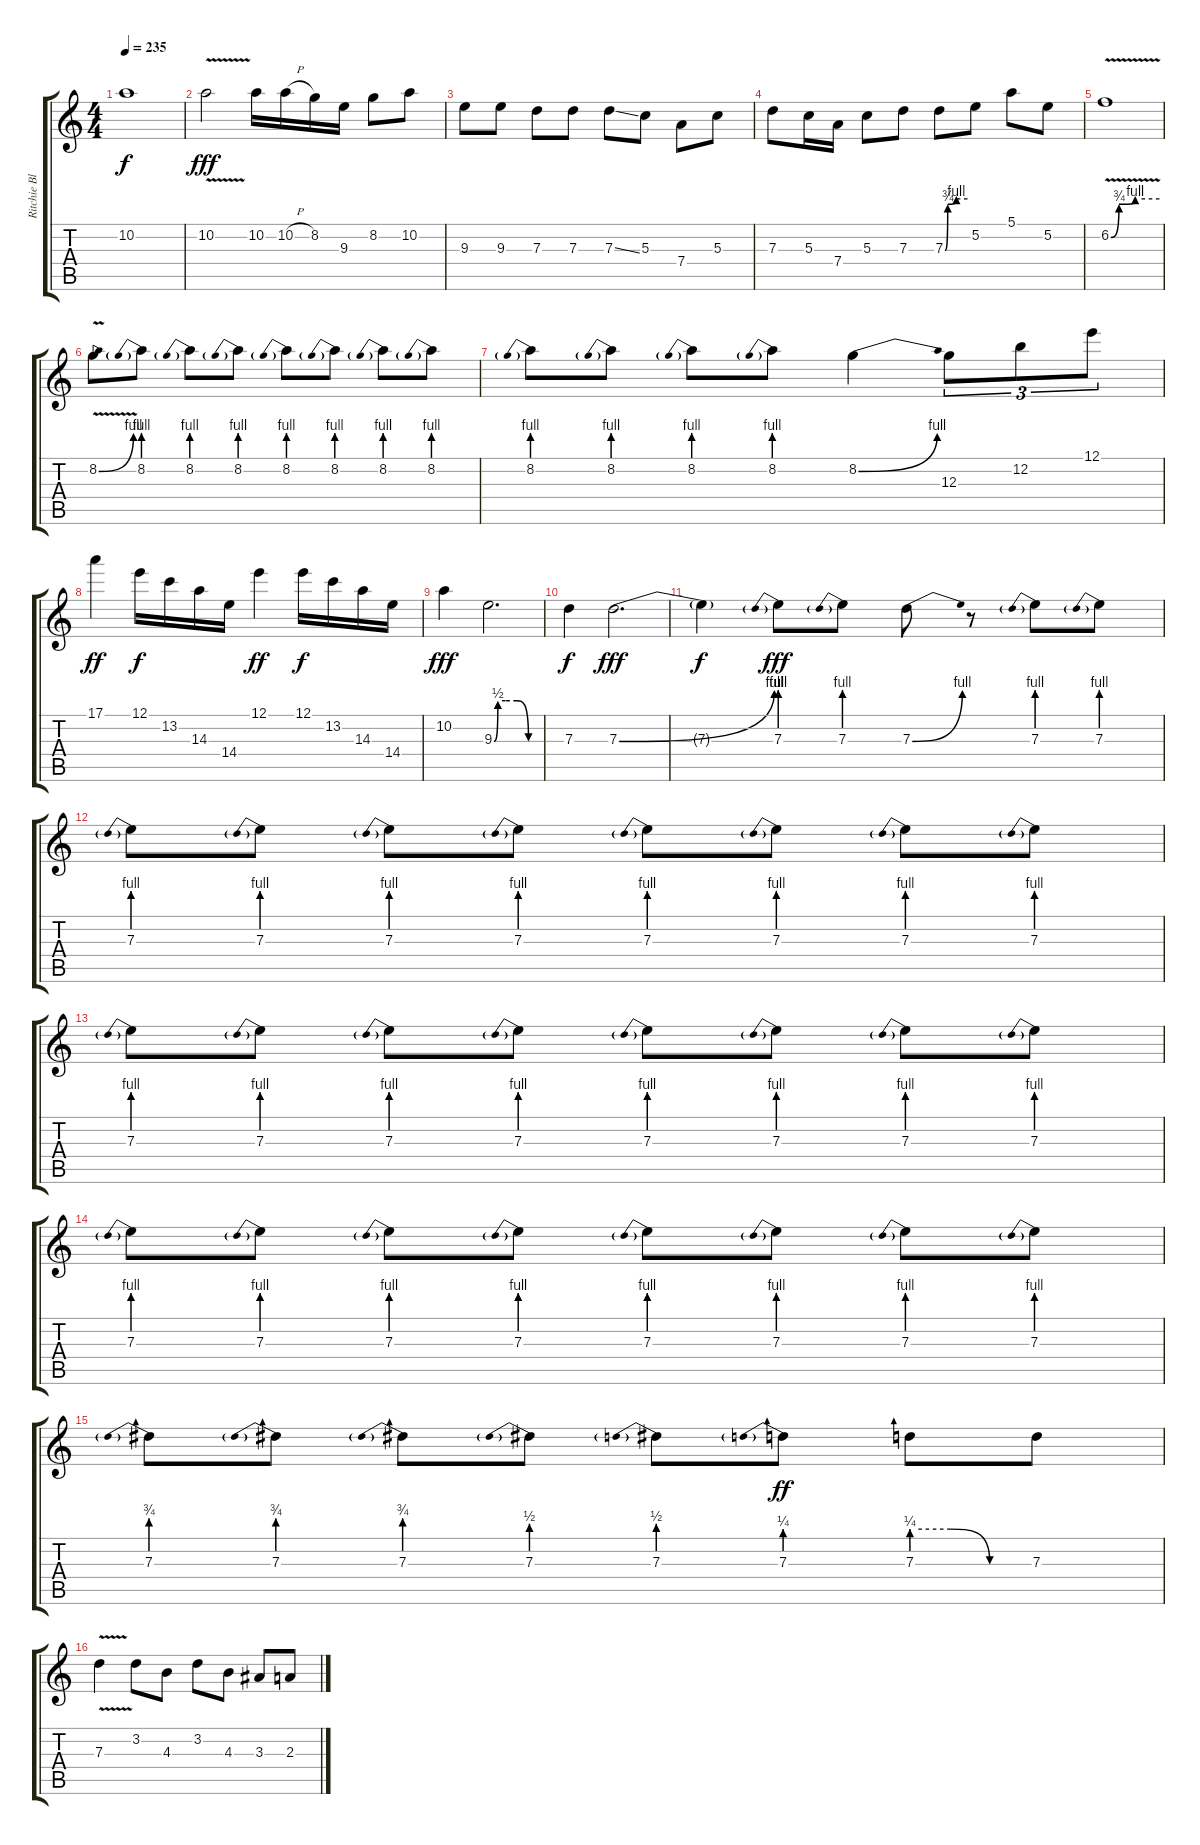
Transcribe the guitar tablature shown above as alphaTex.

\track ("Ritchie Blackmore" "Ritchie Bl") {instrument overdrivenguitar}
\staff {score tabs}
\tuning (E4 B3 G3 D3 A2 E2) {hide}
\ts (4 4)
\tempo 235
\clef g2
\ks c
10.2{t}.1{dy f} |
10.2{v}.2{dy fff} 10.2.16 10.2{h}.16 8.2.16 9.3.16 8.2.8 10.2.8 |
9.3.8 9.3.8 7.3.8 7.3.8 7.3{ss}.8 5.3.8 7.4.8 5.3.8 |
7.3.8 5.3.16 7.4.16 5.3.8 7.3.8 7.3{be (custom 0 0 7 3 30 4 60 4)}.8 5.2.8 5.1.8 5.2.8 |
6.2{be (custom 0 0 10 3 30 4 60 4) v}.1 |
8.2{be (bend 0 0 60 4) v}.8 8.2{be (prebend 0 4 60 4)}.8 8.2{be (prebend 0 4 60 4)}.8 8.2{be (prebend 0 4 60 4)}.8 8.2{be (prebend 0 4 60 4)}.8 8.2{be (prebend 0 4 60 4)}.8 8.2{be (prebend 0 4 60 4)}.8 8.2{be (prebend 0 4 60 4)}.8 |
8.2{be (prebend 0 4 60 4)}.8 8.2{be (prebend 0 4 60 4)}.8 8.2{be (prebend 0 4 60 4)}.8 8.2{be (prebend 0 4 60 4)}.8 8.2{be (bend 0 0 60 4)}.4 12.3.8{tu (3 2)} 12.2.8{tu (3 2)} 12.1.8{tu (3 2)} |
17.1.4{dy ff} 12.1.16{dy f} 13.2.16 14.3.16 14.4.16 12.1.4{dy ff} 12.1.16{dy f} 13.2.16 14.3.16 14.4.16 |
10.2.4{dy fff} 9.3{be (custom 0 0 5 2 15 2 30 2 45 0 60 0)}.2{d} |
7.3.4{dy f} 7.3{be (bend 0 0 60 4)}.2{d dy fff} |
7.3{t}.4{dy f} 7.3{be (prebend 0 4 60 4)}.8{dy fff} 7.3{be (prebend 0 4 60 4)}.8 7.3{be (bend 0 0 60 4)}.8 r.8 7.3{be (prebend 0 4 60 4)}.8 7.3{be (prebend 0 4 60 4)}.8 |
7.3{be (prebend 0 4 60 4)}.8 7.3{be (prebend 0 4 60 4)}.8 7.3{be (prebend 0 4 60 4)}.8 7.3{be (prebend 0 4 60 4)}.8 7.3{be (prebend 0 4 60 4)}.8 7.3{be (prebend 0 4 60 4)}.8 7.3{be (prebend 0 4 60 4)}.8 7.3{be (prebend 0 4 60 4)}.8 |
7.3{be (prebend 0 4 60 4)}.8 7.3{be (prebend 0 4 60 4)}.8 7.3{be (prebend 0 4 60 4)}.8 7.3{be (prebend 0 4 60 4)}.8 7.3{be (prebend 0 4 60 4)}.8 7.3{be (prebend 0 4 60 4)}.8 7.3{be (prebend 0 4 60 4)}.8 7.3{be (prebend 0 4 60 4)}.8 |
7.3{be (prebend 0 4 60 4)}.8 7.3{be (prebend 0 4 60 4)}.8 7.3{be (prebend 0 4 60 4)}.8 7.3{be (prebend 0 4 60 4)}.8 7.3{be (prebend 0 4 60 4)}.8 7.3{be (prebend 0 4 60 4)}.8 7.3{be (prebend 0 4 60 4)}.8 7.3{be (prebend 0 4 60 4)}.8 |
7.3{be (prebend 0 3 60 3)}.8 7.3{be (prebend 0 3 60 3)}.8 7.3{be (prebend 0 3 60 3)}.8 7.3{be (prebend 0 2 60 2)}.8 7.3{be (prebend 0 2 60 2)}.8 7.3{be (prebend 0 1 60 1)}.8{dy ff} 7.3{be (custom 0 1 20 1 40 0 60 0)}.8 7.3.8 |
7.3{v}.4 3.2.8 4.3.8 3.2.8 4.3.8 3.3.8 2.3.8
